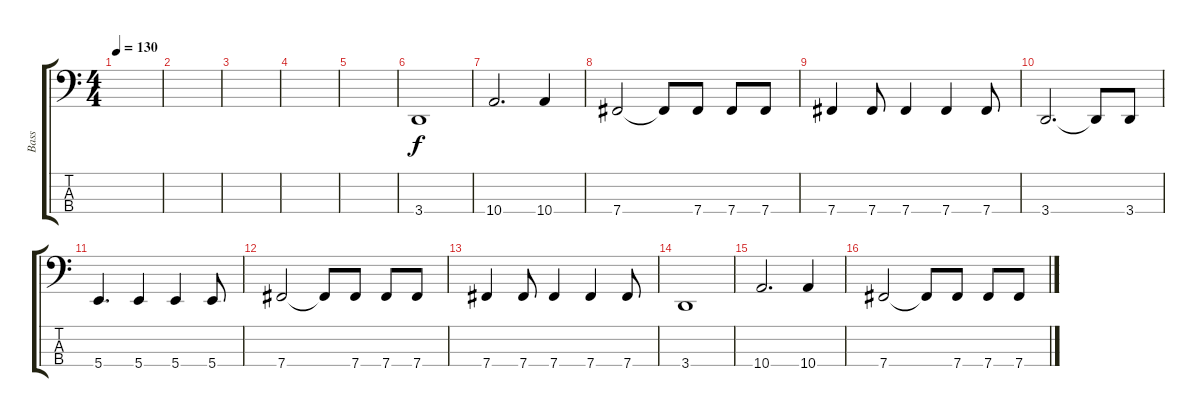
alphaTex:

\track ("Bass" "Bass") {instrument electricbasspick}
\staff {score tabs}
\tuning (E2 B1 Gb1 B0) {hide}
\ts (4 4)
\tempo 130
\clef f4
\ks c
|
|
|
|
|
3.4.1 |
10.4.2{d} 10.4.4 |
7.4.2 7.4{t}.8 7.4.8 7.4.8 7.4.8 |
7.4.4 7.4.8 7.4.4 7.4.4 7.4.8 |
3.4.2{d} 3.4{t}.8 3.4.8 |
5.4.4{d} 5.4.4 5.4.4 5.4.8 |
7.4.2 7.4{t}.8 7.4.8 7.4.8 7.4.8 |
7.4.4 7.4.8 7.4.4 7.4.4 7.4.8 |
3.4.1 |
10.4.2{d} 10.4.4 |
7.4.2 7.4{t}.8 7.4.8 7.4.8 7.4.8
